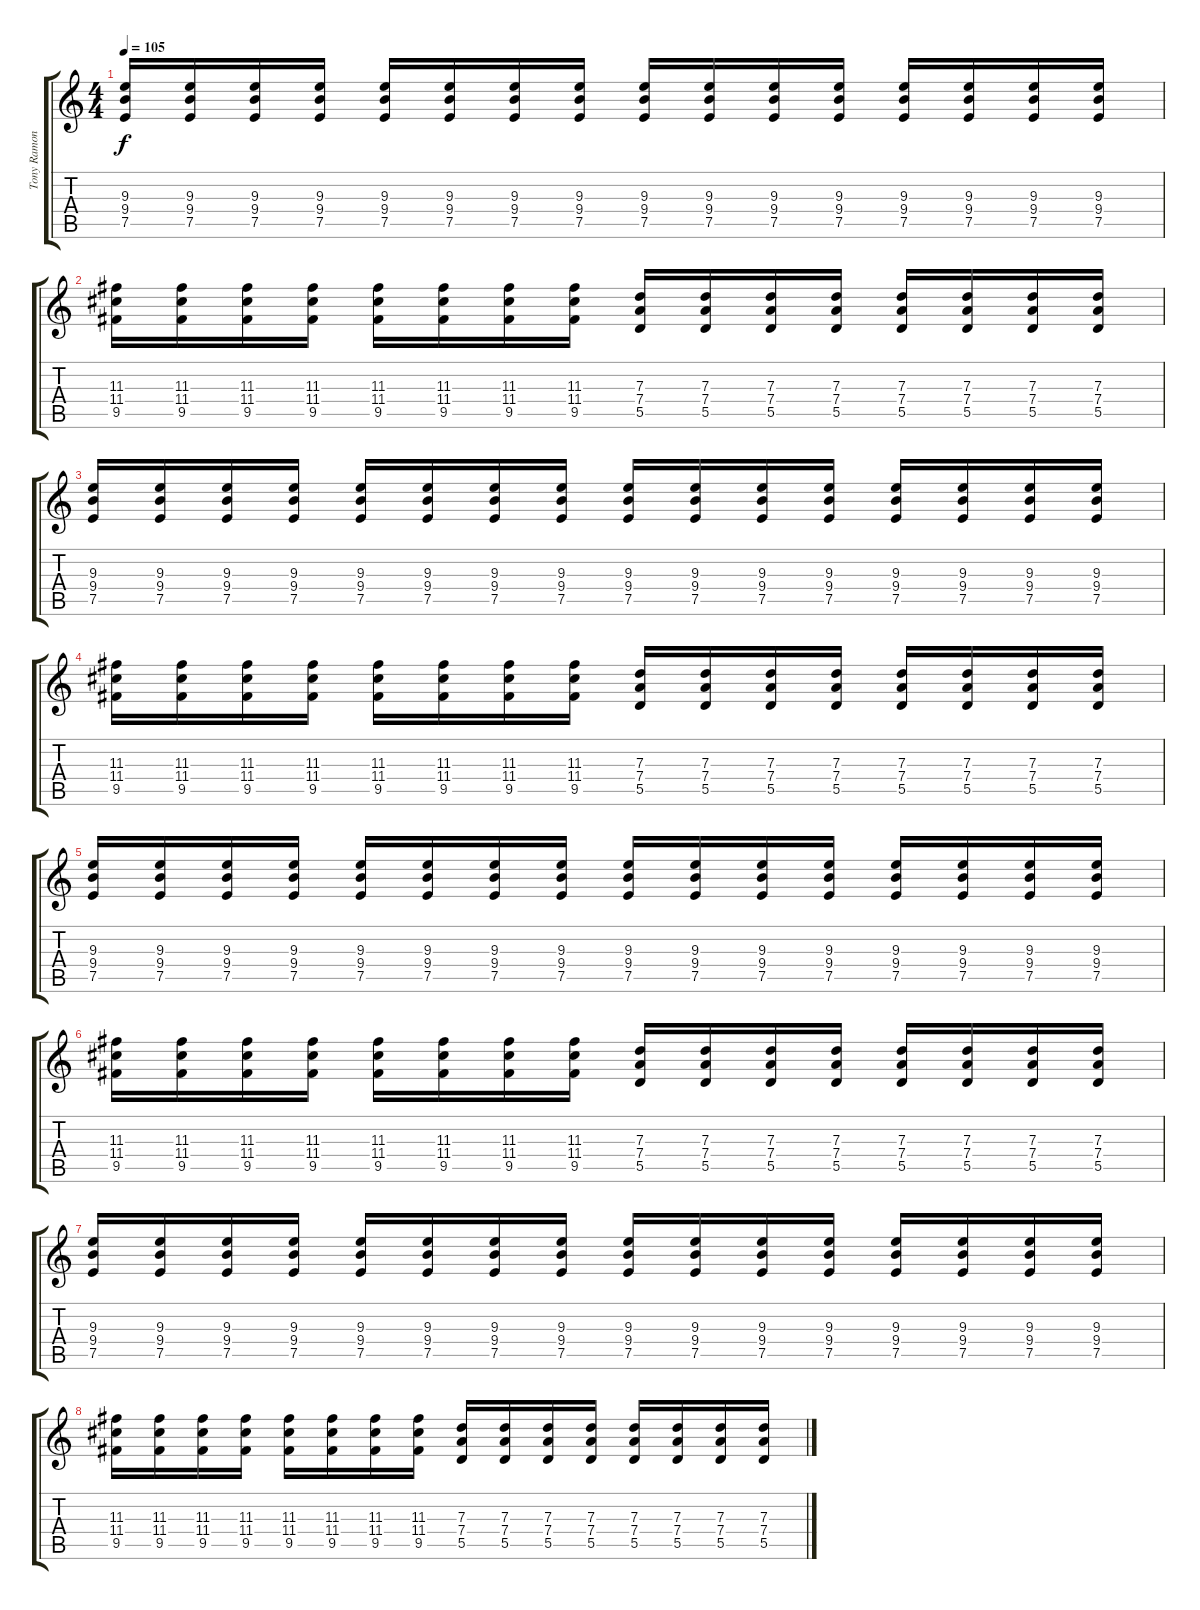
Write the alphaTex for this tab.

\track ("Tony Ramone!!" "Tony Ramon") {instrument distortionguitar}
\staff {score tabs}
\tuning (E4 B3 G3 D3 A2 E2) {hide}
\ts (4 4)
\tempo 105
\clef g2
\ks c
(9.3 9.4 7.5).16{dy f} (9.3 9.4 7.5).16 (9.3 9.4 7.5).16 (9.3 9.4 7.5).16 (9.3 9.4 7.5).16 (9.3 9.4 7.5).16 (9.3 9.4 7.5).16 (9.3 9.4 7.5).16 (9.3 9.4 7.5).16 (9.3 9.4 7.5).16 (9.3 9.4 7.5).16 (9.3 9.4 7.5).16 (9.3 9.4 7.5).16 (9.3 9.4 7.5).16 (9.3 9.4 7.5).16 (9.3 9.4 7.5).16 |
(11.3 11.4 9.5).16 (11.3 11.4 9.5).16 (11.3 11.4 9.5).16 (11.3 11.4 9.5).16 (11.3 11.4 9.5).16 (11.3 11.4 9.5).16 (11.3 11.4 9.5).16 (11.3 11.4 9.5).16 (7.3 7.4 5.5).16 (7.3 7.4 5.5).16 (7.3 7.4 5.5).16 (7.3 7.4 5.5).16 (7.3 7.4 5.5).16 (7.3 7.4 5.5).16 (7.3 7.4 5.5).16 (7.3 7.4 5.5).16 |
(9.3 9.4 7.5).16 (9.3 9.4 7.5).16 (9.3 9.4 7.5).16 (9.3 9.4 7.5).16 (9.3 9.4 7.5).16 (9.3 9.4 7.5).16 (9.3 9.4 7.5).16 (9.3 9.4 7.5).16 (9.3 9.4 7.5).16 (9.3 9.4 7.5).16 (9.3 9.4 7.5).16 (9.3 9.4 7.5).16 (9.3 9.4 7.5).16 (9.3 9.4 7.5).16 (9.3 9.4 7.5).16 (9.3 9.4 7.5).16 |
(11.3 11.4 9.5).16 (11.3 11.4 9.5).16 (11.3 11.4 9.5).16 (11.3 11.4 9.5).16 (11.3 11.4 9.5).16 (11.3 11.4 9.5).16 (11.3 11.4 9.5).16 (11.3 11.4 9.5).16 (7.3 7.4 5.5).16 (7.3 7.4 5.5).16 (7.3 7.4 5.5).16 (7.3 7.4 5.5).16 (7.3 7.4 5.5).16 (7.3 7.4 5.5).16 (7.3 7.4 5.5).16 (7.3 7.4 5.5).16 |
(9.3 9.4 7.5).16 (9.3 9.4 7.5).16 (9.3 9.4 7.5).16 (9.3 9.4 7.5).16 (9.3 9.4 7.5).16 (9.3 9.4 7.5).16 (9.3 9.4 7.5).16 (9.3 9.4 7.5).16 (9.3 9.4 7.5).16 (9.3 9.4 7.5).16 (9.3 9.4 7.5).16 (9.3 9.4 7.5).16 (9.3 9.4 7.5).16 (9.3 9.4 7.5).16 (9.3 9.4 7.5).16 (9.3 9.4 7.5).16 |
(11.3 11.4 9.5).16 (11.3 11.4 9.5).16 (11.3 11.4 9.5).16 (11.3 11.4 9.5).16 (11.3 11.4 9.5).16 (11.3 11.4 9.5).16 (11.3 11.4 9.5).16 (11.3 11.4 9.5).16 (7.3 7.4 5.5).16 (7.3 7.4 5.5).16 (7.3 7.4 5.5).16 (7.3 7.4 5.5).16 (7.3 7.4 5.5).16 (7.3 7.4 5.5).16 (7.3 7.4 5.5).16 (7.3 7.4 5.5).16 |
(9.3 9.4 7.5).16 (9.3 9.4 7.5).16 (9.3 9.4 7.5).16 (9.3 9.4 7.5).16 (9.3 9.4 7.5).16 (9.3 9.4 7.5).16 (9.3 9.4 7.5).16 (9.3 9.4 7.5).16 (9.3 9.4 7.5).16 (9.3 9.4 7.5).16 (9.3 9.4 7.5).16 (9.3 9.4 7.5).16 (9.3 9.4 7.5).16 (9.3 9.4 7.5).16 (9.3 9.4 7.5).16 (9.3 9.4 7.5).16 |
(11.3 11.4 9.5).16 (11.3 11.4 9.5).16 (11.3 11.4 9.5).16 (11.3 11.4 9.5).16 (11.3 11.4 9.5).16 (11.3 11.4 9.5).16 (11.3 11.4 9.5).16 (11.3 11.4 9.5).16 (7.3 7.4 5.5).16 (7.3 7.4 5.5).16 (7.3 7.4 5.5).16 (7.3 7.4 5.5).16 (7.3 7.4 5.5).16 (7.3 7.4 5.5).16 (7.3 7.4 5.5).16 (7.3 7.4 5.5).16
